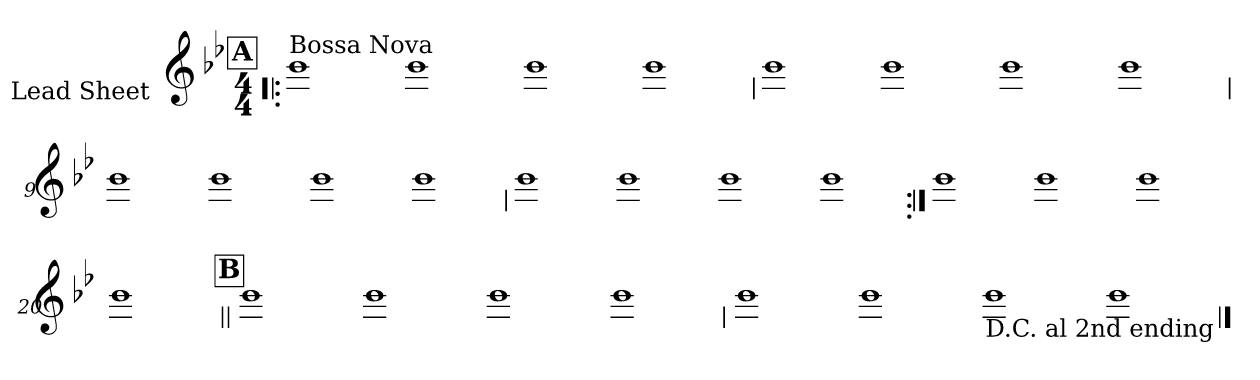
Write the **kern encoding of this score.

**kern
*part1
*staff1
*I"Lead Sheet
*stria0
*clefG2
*k[b-e-]
*g:
*M4/4
!!LO:REH:place=s1:a:t=A
=1!|:
!LO:TX:a:t=Bossa Nova
1b-
=2-
1b-
=3-
1b-
=4-
1b-
!!LO:LB:g=z
=5
1b-
=6-
1b-
=7-
1b-
=8-
1b-
!!LO:LB:g=z
=9
1b-
=10-
1b-
=11-
1b-
=12-
1b-
!!LO:LB:g=z
=13
1b-
=14-
1b-
=15-
1b-
=16-
1b-
!!LO:LB:g=z
=17:|!
1b-
=18-
1b-
=19-
1b-
=20-
1b-
!!LO:LB:g=z
!!LO:REH:place=s1:a:t=B
=21||
1b-
=22-
1b-
=23-
1b-
=24-
1b-
!!LO:LB:g=z
=25
1b-
=26-
1b-
=27-
!LO:TX:b:t=D.C. al 2nd ending
1b-
=28-
1b-
==
*-
